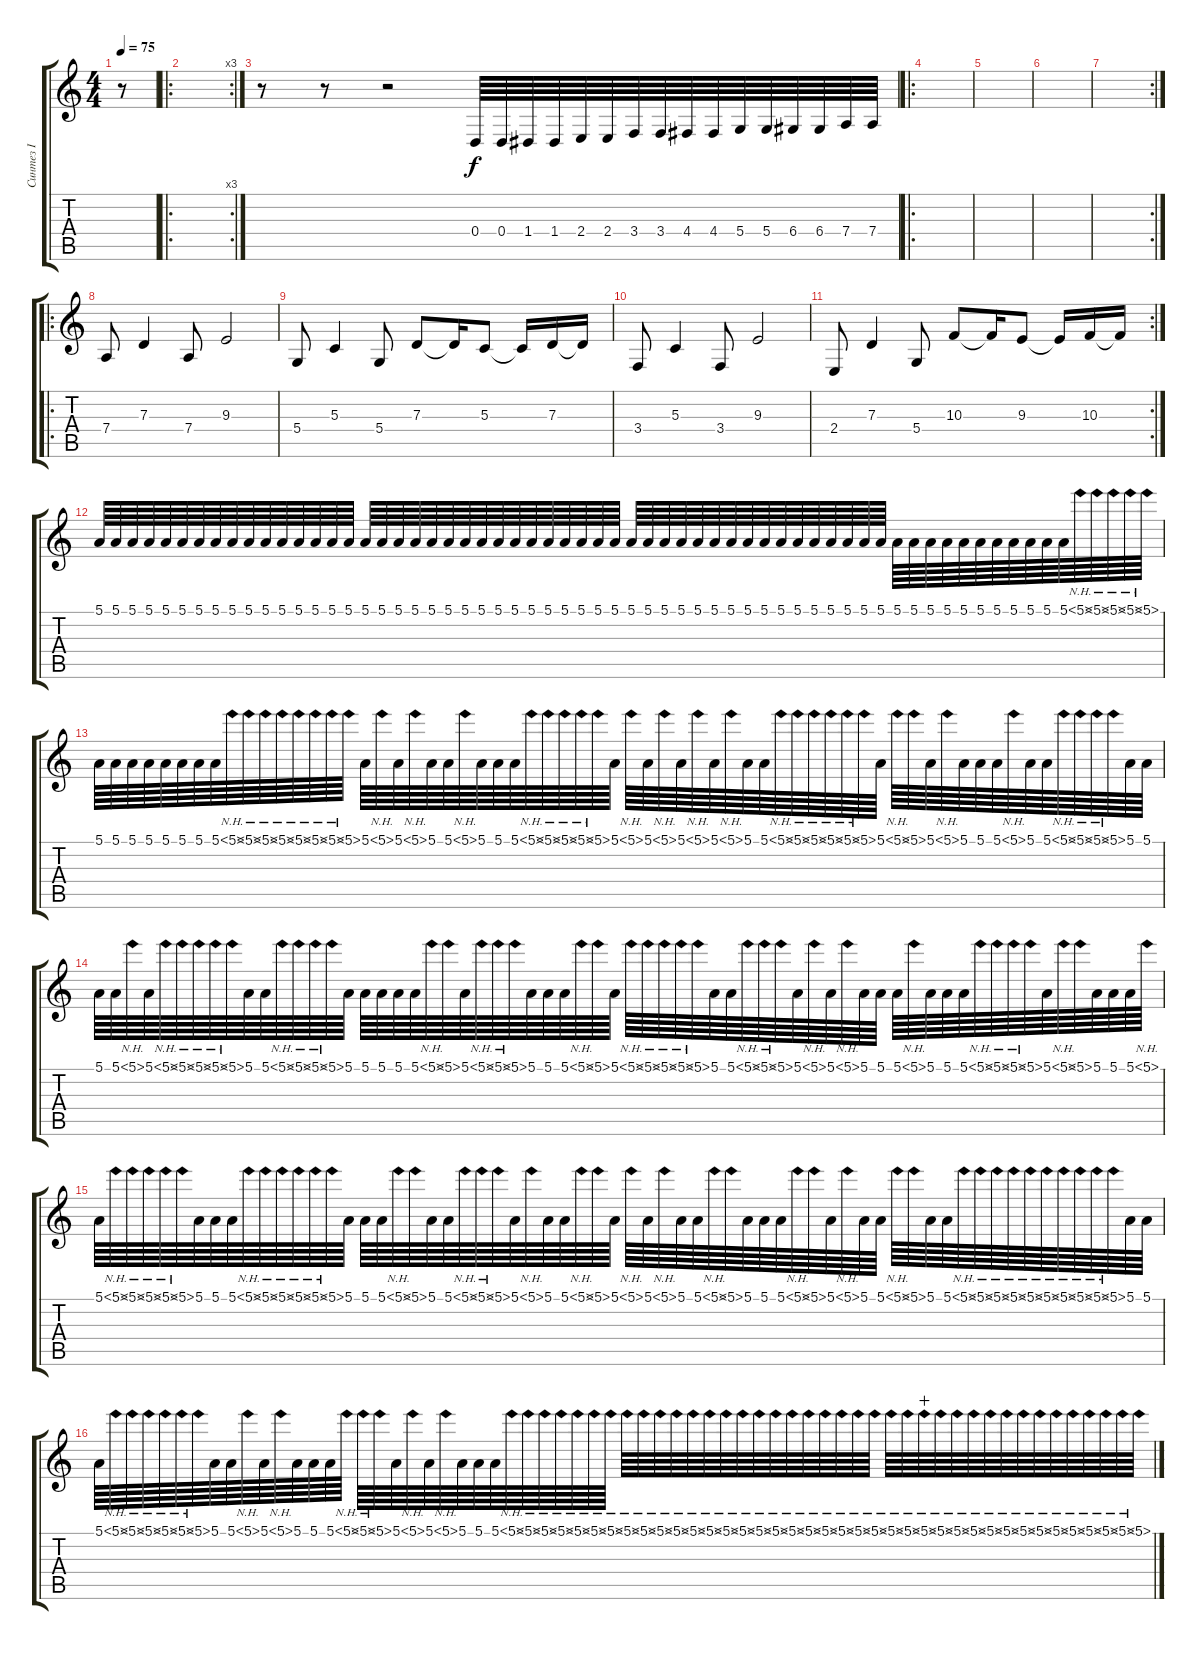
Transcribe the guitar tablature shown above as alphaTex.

\track ("Синтез I" "Синтез I") {instrument flute}
\staff {score tabs}
\tuning (E4 B3 G3 D3 A2 E2) {hide}
\ts (4 4)
\tempo 75
\clef g2
\ks c
r.8{dy f} |
\ro
\rc 3
|
r.8 r.8 r.2 0.4.64 0.4.64 1.4.64 1.4.64 2.4.64 2.4.64 3.4.64 3.4.64 4.4.64 4.4.64 5.4.64 5.4.64 6.4.64 6.4.64 7.4.64 7.4.64 |
\ro
|
|
|
\rc 2
|
\ro
7.4.8 7.3.4 7.4.8 9.3.2 |
5.4.8 5.3.4 5.4.8 7.3.8 7.3{t}.16 5.3.8 5.3{t}.16 7.3.16 7.3{t}.16 |
3.4.8 5.3.4 3.4.8 9.3.2 |
\rc 2
2.4.8 7.3.4 5.4.8 10.3.8 10.3{t}.16 9.3.8 9.3{t}.16 10.3.16 10.3{t}.16 |
5.1.64 5.1.64 5.1.64 5.1.64 5.1.64 5.1.64 5.1.64 5.1.64 5.1.64 5.1.64 5.1.64 5.1.64 5.1.64 5.1.64 5.1.64 5.1.64 5.1.64 5.1.64 5.1.64 5.1.64 5.1.64 5.1.64 5.1.64 5.1.64 5.1.64 5.1.64 5.1.64 5.1.64 5.1.64 5.1.64 5.1.64 5.1.64 5.1.64 5.1.64 5.1.64 5.1.64 5.1.64 5.1.64 5.1.64 5.1.64 5.1.64 5.1.64 5.1.64 5.1.64 5.1.64 5.1.64 5.1.64 5.1.64 5.1.64 5.1.64 5.1.64 5.1.64 5.1.64 5.1.64 5.1.64 5.1.64 5.1.64 5.1.64 5.1.64 5.1{nh}.64 5.1{nh}.64 5.1{nh}.64 5.1{nh}.64 5.1{nh}.64 |
5.1.64 5.1.64 5.1.64 5.1.64 5.1.64 5.1.64 5.1.64 5.1.64 5.1{nh}.64 5.1{nh}.64 5.1{nh}.64 5.1{nh}.64 5.1{nh}.64 5.1{nh}.64 5.1{nh}.64 5.1{nh}.64 5.1.64 5.1{nh}.64 5.1.64 5.1{nh}.64 5.1.64 5.1.64 5.1{nh}.64 5.1.64 5.1.64 5.1.64 5.1{nh}.64 5.1{nh}.64 5.1{nh}.64 5.1{nh}.64 5.1{nh}.64 5.1.64 5.1{nh}.64 5.1.64 5.1{nh}.64 5.1.64 5.1{nh}.64 5.1.64 5.1{nh}.64 5.1.64 5.1.64 5.1{nh}.64 5.1{nh}.64 5.1{nh}.64 5.1{nh}.64 5.1{nh}.64 5.1{nh}.64 5.1.64 5.1{nh}.64 5.1{nh}.64 5.1.64 5.1{nh}.64 5.1.64 5.1.64 5.1.64 5.1{nh}.64 5.1.64 5.1.64 5.1{nh}.64 5.1{nh}.64 5.1{nh}.64 5.1{nh}.64 5.1.64 5.1.64 |
5.1.64 5.1.64 5.1{nh}.64 5.1.64 5.1{nh}.64 5.1{nh}.64 5.1{nh}.64 5.1{nh}.64 5.1{nh}.64 5.1.64 5.1.64 5.1{nh}.64 5.1{nh}.64 5.1{nh}.64 5.1{nh}.64 5.1.64 5.1.64 5.1.64 5.1.64 5.1.64 5.1{nh}.64 5.1{nh}.64 5.1.64 5.1{nh}.64 5.1{nh}.64 5.1{nh}.64 5.1.64 5.1.64 5.1.64 5.1{nh}.64 5.1{nh}.64 5.1.64 5.1{nh}.64 5.1{nh}.64 5.1{nh}.64 5.1{nh}.64 5.1{nh}.64 5.1.64 5.1.64 5.1{nh}.64 5.1{nh}.64 5.1{nh}.64 5.1.64 5.1{nh}.64 5.1.64 5.1{nh}.64 5.1.64 5.1.64 5.1.64 5.1{nh}.64 5.1.64 5.1.64 5.1.64 5.1{nh}.64 5.1{nh}.64 5.1{nh}.64 5.1{nh}.64 5.1.64 5.1{nh}.64 5.1{nh}.64 5.1.64 5.1.64 5.1.64 5.1{nh}.64 |
5.1.64 5.1{nh}.64 5.1{nh}.64 5.1{nh}.64 5.1{nh}.64 5.1{nh}.64 5.1.64 5.1.64 5.1.64 5.1{nh}.64 5.1{nh}.64 5.1{nh}.64 5.1{nh}.64 5.1{nh}.64 5.1{nh}.64 5.1.64 5.1.64 5.1.64 5.1{nh}.64 5.1{nh}.64 5.1.64 5.1.64 5.1{nh}.64 5.1{nh}.64 5.1{nh}.64 5.1.64 5.1{nh}.64 5.1.64 5.1.64 5.1{nh}.64 5.1{nh}.64 5.1.64 5.1{nh}.64 5.1.64 5.1{nh}.64 5.1.64 5.1.64 5.1{nh}.64 5.1{nh}.64 5.1.64 5.1.64 5.1.64 5.1{nh}.64 5.1{nh}.64 5.1.64 5.1{nh}.64 5.1.64 5.1.64 5.1{nh}.64 5.1{nh}.64 5.1.64 5.1.64 5.1{nh}.64 5.1{nh}.64 5.1{nh}.64 5.1{nh}.64 5.1{nh}.64 5.1{nh}.64 5.1{nh}.64 5.1{nh}.64 5.1{nh}.64 5.1{nh}.64 5.1.64 5.1.64 |
5.1.64 5.1{nh}.64 5.1{nh}.64 5.1{nh}.64 5.1{nh}.64 5.1{nh}.64 5.1{nh}.64 5.1.64 5.1.64 5.1{nh}.64 5.1.64 5.1{nh}.64 5.1.64 5.1.64 5.1.64 5.1{nh}.64 5.1{nh}.64 5.1{nh}.64 5.1.64 5.1{nh}.64 5.1.64 5.1{nh}.64 5.1.64 5.1.64 5.1.64 5.1{nh}.64 5.1{nh}.64 5.1{nh}.64 5.1{nh}.64 5.1{nh}.64 5.1{nh}.64 5.1{nh}.64 5.1{nh}.64 5.1{nh}.64 5.1{nh}.64 5.1{nh}.64 5.1{nh}.64 5.1{nh}.64 5.1{nh}.64 5.1{nh}.64 5.1{nh}.64 5.1{nh}.64 5.1{nh}.64 5.1{nh}.64 5.1{nh}.64 5.1{nh}.64 5.1{nh}.64 5.1{nh}.64 5.1{nh}.64 5.1{nh}.64 5.1{nh}.64{wahc} 5.1{nh}.64 5.1{nh}.64 5.1{nh}.64 5.1{nh}.64 5.1{nh}.64 5.1{nh}.64 5.1{nh}.64 5.1{nh}.64 5.1{nh}.64 5.1{nh}.64 5.1{nh}.64 5.1{nh}.64 5.1{nh}.64
